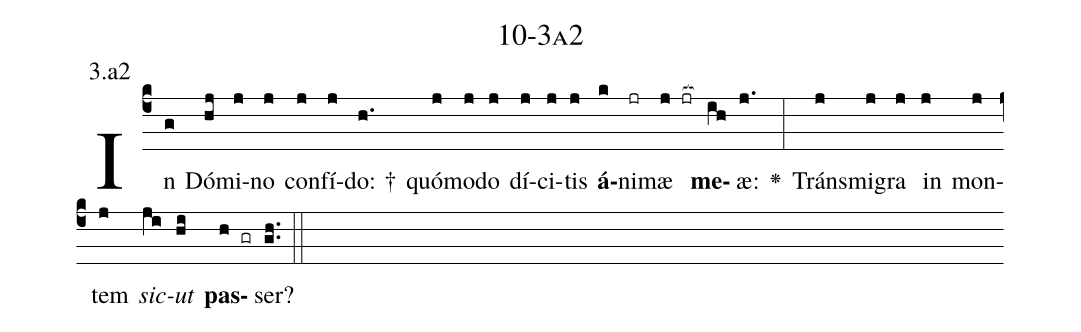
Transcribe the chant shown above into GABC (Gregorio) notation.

name: 10-3a2;
annotation: 3.a2;
%%
(c4)In(g) Dó(hj)mi(j)no(j) con(j)fí(j)do: †(h.) quó(j)mo(j)do(j) dí(j)ci(j)tis(j) <b>á</b>(k)ni(jr)mæ(j jr[ocb:1{]) <b>me</b>(ih[ocb:0}])æ:(j.) <v>\greheightstar</v>(:) Tráns(j)mi(j)gra(j) in(j) mon(j)tem(j) <i>sic</i>(ji)<i>ut</i>(hi) <b>pas</b>(h gr)ser?(gh..) (::)


%E(j) u(j) o(ji) u(hi) a(h) e.(gh..) (::)
